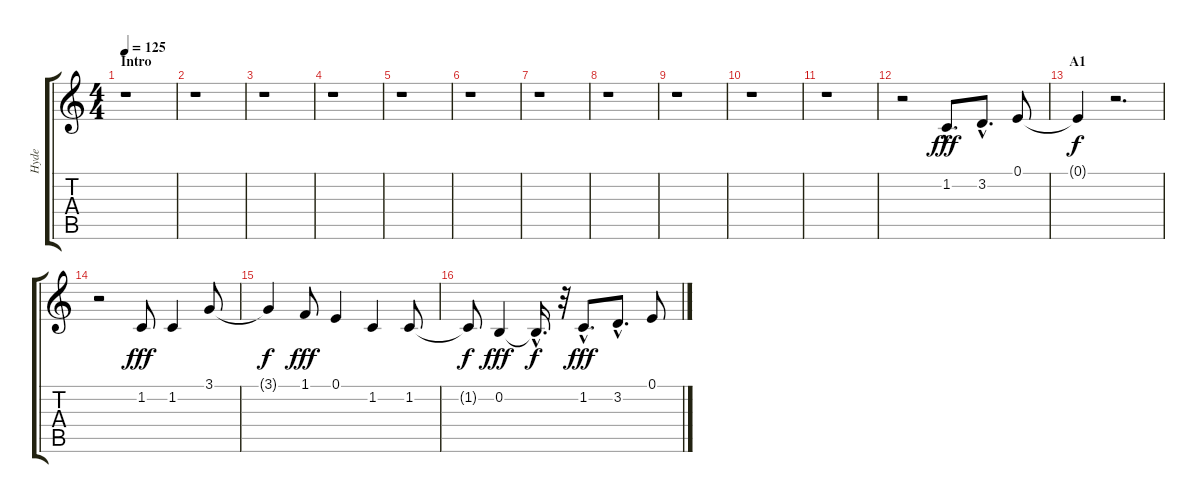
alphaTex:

\track ("Hyde" "Hyde") {instrument tenorsax}
\staff {score tabs}
\tuning (E4 B3 G3 D3 A2 E2) {hide}
\ts (4 4)
\section ("" "Intro")
\tempo 125
\clef g2
\ks c
r.1{dy fff instrument tenorsax} |
r.1 |
r.1 |
r.1 |
r.1 |
r.1 |
r.1 |
r.1 |
r.1 |
r.1 |
r.1 |
r.2 1.2{hac}.8{d} 3.2{hac}.8{d} 0.1.8 |
\section ("" "A1")
0.1{t}.4{dy f} r.2{d} |
r.2 1.2.8{dy fff} 1.2.4 3.1.8 |
3.1{t}.4{dy f} 1.1.8{dy fff} 0.1.4 1.2.4 1.2.8 |
1.2{t}.8{dy f} 0.2.4{dy fff} 0.2{hac t}.16{d dy f} r.32 1.2{hac}.8{d dy fff} 3.2{hac}.8{d} 0.1.8
